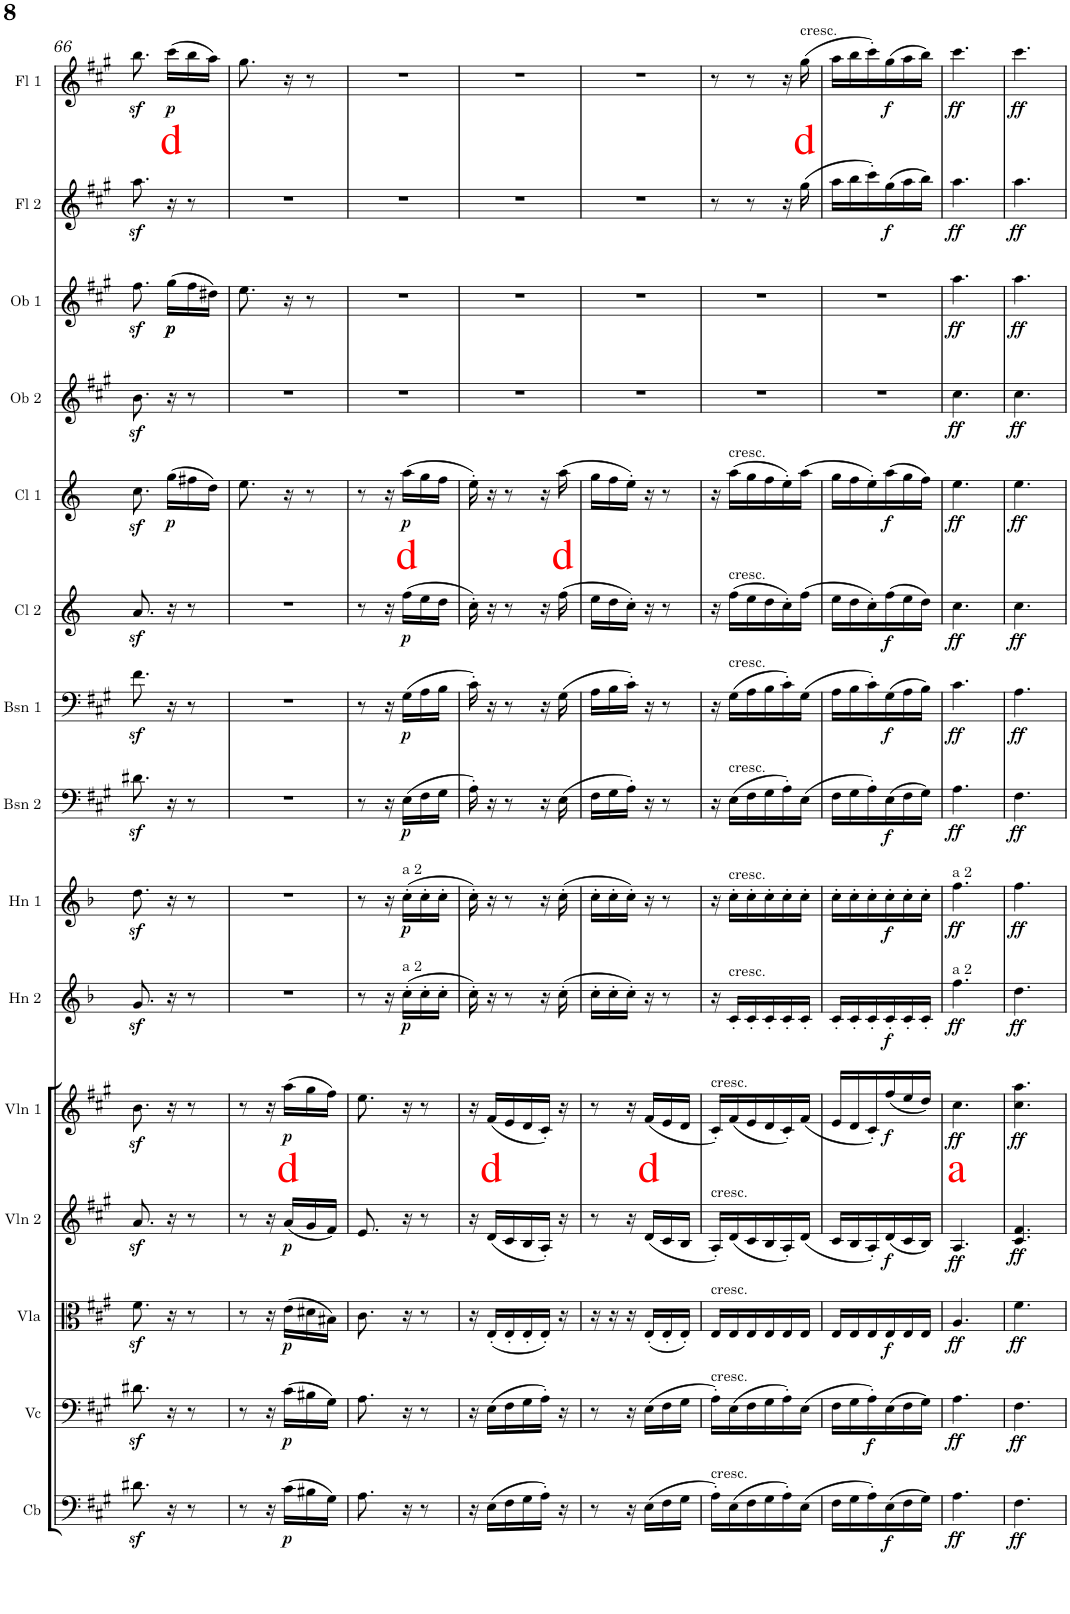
**kern	**dynam	**kern	**dynam	**kern	**dynam	**kern	**dynam	**kern	**text	**dynam	**kern	**dynam	**kern	**dynam	**kern	**dynam	**kern	**dynam	**kern	**dynam	**kern	**text	**dynam	**kern	**dynam	**kern	**dynam	**kern	**dynam	**kern	**text	**dynam
*part15	*part15	*part14	*part14	*part13	*part13	*part12	*part12	*part11	*part11	*part11	*part10	*part10	*part9	*part9	*part8	*part8	*part7	*part7	*part6	*part6	*part5	*part5	*part5	*part4	*part4	*part3	*part3	*part2	*part2	*part1	*part1	*part1
*staff15	*staff15	*staff14	*staff14	*staff13	*staff13	*staff12	*staff12	*staff11	*staff11	*staff11	*staff10	*staff10	*staff9	*staff9	*staff8	*staff8	*staff7	*staff7	*staff6	*staff6	*staff5	*staff5	*staff5	*staff4	*staff4	*staff3	*staff3	*staff2	*staff2	*staff1	*staff1	*staff1
*I"Contrabass	*	*I"Violoncello	*	*I"Viola	*	*I"Violin 2	*	*I"Violin 1	*	*	*I"E Horn 2 (orig. E and A)	*	*I"E Horn 1 (orig. E and A)	*	*I"Bassoon 2	*	*I"Bassoon 1	*	*I"A Clarinet 2	*	*I"A Clarinet 1	*	*	*I"Oboe 2	*	*I"Oboe 1	*	*I"Flute 2	*	*I"Flute 1	*	*
*I'Cb	*	*I'Vc	*	*I'Vla	*	*I'Vln 2	*	*I'Vln 1	*	*	*I'Hn 2	*	*I'Hn 1	*	*I'Bsn 2	*	*I'Bsn 1	*	*I'Cl 2	*	*I'Cl 1	*	*	*I'Ob 2	*	*I'Ob 1	*	*I'Fl 2	*	*I'Fl 1	*	*
!!LO:PB:g=z
*clefF4	*	*clefF4	*	*clefC3	*	*clefG2	*	*clefG2	*	*	*clefG2	*	*clefG2	*	*clefF4	*	*clefF4	*	*clefG2	*	*clefG2	*	*	*clefG2	*	*clefG2	*	*clefG2	*	*clefG2	*	*
*Trd7c12	*	*	*	*	*	*	*	*	*	*	*Trd5c8	*	*Trd5c8	*	*	*	*	*	*Trd2c3	*	*Trd2c3	*	*	*	*	*	*	*	*	*	*	*
*k[f#c#g#]	*	*k[f#c#g#]	*	*k[f#c#g#]	*	*k[f#c#g#]	*	*k[f#c#g#]	*	*	*k[b-]	*	*k[b-]	*	*k[f#c#g#]	*	*k[f#c#g#]	*	*k[]	*	*k[]	*	*	*k[f#c#g#]	*	*k[f#c#g#]	*	*k[f#c#g#]	*	*k[f#c#g#]	*	*
*M3/8	*	*M3/8	*	*M3/8	*	*M3/8	*	*M3/8	*	*	*M3/8	*	*M3/8	*	*M3/8	*	*M3/8	*	*M3/8	*	*M3/8	*	*	*M3/8	*	*M3/8	*	*M3/8	*	*M3/8	*	*
=66	=66	=66	=66	=66	=66	=66	=66	=66	=66	=66	=66	=66	=66	=66	=66	=66	=66	=66	=66	=66	=66	=66	=66	=66	=66	=66	=66	=66	=66	=66	=66	=66
8.d#Xz<\	.	8.d#Xz<\	.	8.f#z<\	.	8.az</	.	8.bz<\	.	.	8.gz</	.	8.ddz<\	.	8.d#Xz<\	.	8.f#z<\	.	8.az</	.	8.ccz<\	.	.	8.bz<\	.	8.ff#z<\	.	8.aaz<\	.	8.bbz<\	.	.
!	!	!	!	!	!	!	!	!	!	!	!	!	!	!	!	!	!	!	!	!	!	!	!LO:DY:b	!	!	!	!LO:DY:b	!	!	!	!LO:LY:b:color=#FF0000	!
!	!	!	!	!	!	!	!	!	!	!	!	!	!	!	!	!	!	!	!	!	!	!	!	!	!	!	!LO:DY:n=1:b	!	!	!	!	!LO:DY:b
16r	.	16r	.	16r	.	16r	.	16r	.	.	16r	.	16r	.	16r	.	16r	.	16r	.	(16gg\LL	.	p	16r	.	(16gg#\LL	p p	16r	.	(16ccc#\LL	d	p
8r	.	8r	.	8r	.	8r	.	8r	.	.	8r	.	8r	.	8r	.	8r	.	8r	.	16ff#X\	.	.	8r	.	16ff#\	.	8r	.	16bb\	.	.
.	.	.	.	.	.	.	.	.	.	.	.	.	.	.	.	.	.	.	.	.	16dd\JJ)	.	.	.	.	16dd#X\JJ)	.	.	.	16aa\JJ)	.	.
=67	=67	=67	=67	=67	=67	=67	=67	=67	=67	=67	=67	=67	=67	=67	=67	=67	=67	=67	=67	=67	=67	=67	=67	=67	=67	=67	=67	=67	=67	=67	=67	=67
8r	.	8r	.	8r	.	8r	.	8r	.	.	4.r	.	4.r	.	4.r	.	4.r	.	4.r	.	8.ee\	.	.	4.r	.	8.ee\	.	4.r	.	8.gg#\	.	.
16r	.	16r	.	16r	.	16r	.	16r	.	.	.	.	.	.	.	.	.	.	.	.	.	.	.	.	.	.	.	.	.	.	.	.
!	!LO:DY:b	!	!LO:DY:b	!	!LO:DY:b	!	!LO:DY:b	!	!LO:LY:b:color=#FF0000	!LO:DY:b	!	!	!	!	!	!	!	!	!	!	!	!	!	!	!	!	!	!	!	!	!	!
(16c#\LL	p	(16c#\LL	p	(16e\LL	p	(16a/LL	p	(16aa\LL	d	p	.	.	.	.	.	.	.	.	.	.	16r	.	.	.	.	16r	.	.	.	16r	.	.
16B#X\	.	16B#X\	.	16d#X\	.	16g#/	.	16gg#\	.	.	.	.	.	.	.	.	.	.	.	.	8r	.	.	.	.	8r	.	.	.	8r	.	.
16G#\JJ)	.	16G#\JJ)	.	16B#X\JJ)	.	16f#/JJ)	.	16ff#\JJ)	.	.	.	.	.	.	.	.	.	.	.	.	.	.	.	.	.	.	.	.	.	.	.	.
=68	=68	=68	=68	=68	=68	=68	=68	=68	=68	=68	=68	=68	=68	=68	=68	=68	=68	=68	=68	=68	=68	=68	=68	=68	=68	=68	=68	=68	=68	=68	=68	=68
8.A\	.	8.A\	.	8.c#\	.	8.e/	.	8.ee\	.	.	8r	.	8r	.	8r	.	8r	.	8r	.	8r	.	.	4.r	.	4.r	.	4.r	.	4.r	.	.
.	.	.	.	.	.	.	.	.	.	.	16r	.	16r	.	16r	.	16r	.	16r	.	16r	.	.	.	.	.	.	.	.	.	.	.
!	!	!	!	!	!	!	!	!	!	!	!	!	!LO:TX:a:t=a 2	!	!	!	!	!	!	!	!	!	!	!	!	!	!	!	!	!	!	!
!	!	!	!	!	!	!	!	!	!	!	!LO:TX:a:t=a 2	!	!	!	!	!	!	!	!	!	!	!	!	!	!	!	!	!	!	!	!	!
!	!	!	!	!	!	!	!	!	!	!	!	!LO:DY:b	!	!LO:DY:b	!	!LO:DY:b	!	!LO:DY:b	!	!LO:DY:b	!	!LO:LY:b:color=#FF0000	!LO:DY:b	!	!	!	!	!	!	!	!	!
16r	.	16r	.	16r	.	16r	.	16r	.	.	(16cc'\LL	p	(16cc'\LL	p	(16E\LL	p	(16G#\LL	p	(16ff\LL	p	(16aa\LL	d	p	.	.	.	.	.	.	.	.	.
8r	.	8r	.	8r	.	8r	.	8r	.	.	16cc'\	.	16cc'\	.	16F#\	.	16A\	.	16ee\	.	16gg\	.	.	.	.	.	.	.	.	.	.	.
.	.	.	.	.	.	.	.	.	.	.	16cc'\JJ	.	16cc'\JJ	.	16G#\JJ	.	16B\JJ	.	16dd\JJ	.	16ff\JJ	.	.	.	.	.	.	.	.	.	.	.
=69	=69	=69	=69	=69	=69	=69	=69	=69	=69	=69	=69	=69	=69	=69	=69	=69	=69	=69	=69	=69	=69	=69	=69	=69	=69	=69	=69	=69	=69	=69	=69	=69
16r	.	16r	.	16r	.	16r	.	16r	.	.	16cc'\)	.	16cc'\)	.	16A'\)	.	16c#'\)	.	16cc'\)	.	16ee'\)	.	.	4.r	.	4.r	.	4.r	.	4.r	.	.
!	!	!	!	!	!	!	!	!	!LO:LY:b:color=#FF0000	!	!	!	!	!	!	!	!	!	!	!	!	!	!	!	!	!	!	!	!	!	!	!
(16E\LL	.	(16E\LL	.	(16E'/LL	.	(16d/LL	.	(16f#/LL	d	.	16r	.	16r	.	16r	.	16r	.	16r	.	16r	.	.	.	.	.	.	.	.	.	.	.
16F#\	.	16F#\	.	16E'/	.	16c#/	.	16e/	.	.	8r	.	8r	.	8r	.	8r	.	8r	.	8r	.	.	.	.	.	.	.	.	.	.	.
16G#\	.	16G#\	.	16E'/	.	16B/	.	16d/	.	.	.	.	.	.	.	.	.	.	.	.	.	.	.	.	.	.	.	.	.	.	.	.
16A'\JJ)	.	16A'\JJ)	.	16E'/JJ)	.	16A'/JJ)	.	16c#'/JJ)	.	.	16r	.	16r	.	16r	.	16r	.	16r	.	16r	.	.	.	.	.	.	.	.	.	.	.
!	!	!	!	!	!	!	!	!	!	!	!	!	!	!	!	!	!	!	!	!	!	!LO:LY:b:color=#FF0000	!	!	!	!	!	!	!	!	!	!
16r	.	16r	.	16r	.	16r	.	16r	.	.	(16cc'\	.	(16cc'\	.	(16E\	.	(16G#\	.	(16ff\	.	(16aa\	d	.	.	.	.	.	.	.	.	.	.
=70	=70	=70	=70	=70	=70	=70	=70	=70	=70	=70	=70	=70	=70	=70	=70	=70	=70	=70	=70	=70	=70	=70	=70	=70	=70	=70	=70	=70	=70	=70	=70	=70
8r	.	8r	.	16r	.	8r	.	8r	.	.	16cc'\LL	.	16cc'\LL	.	16F#\LL	.	16A\LL	.	16ee\LL	.	16gg\LL	.	.	4.r	.	4.r	.	4.r	.	4.r	.	.
.	.	.	.	16r	.	.	.	.	.	.	16cc'\	.	16cc'\	.	16G#\	.	16B\	.	16dd\	.	16ff\	.	.	.	.	.	.	.	.	.	.	.
16r	.	16r	.	16r	.	16r	.	16r	.	.	16cc'\JJ)	.	16cc'\JJ)	.	16A'\JJ)	.	16c#'\JJ)	.	16cc'\JJ)	.	16ee'\JJ)	.	.	.	.	.	.	.	.	.	.	.
!	!	!	!	!	!	!	!	!	!LO:LY:b:color=#FF0000	!	!	!	!	!	!	!	!	!	!	!	!	!	!	!	!	!	!	!	!	!	!	!
(16E\LL	.	(16E\LL	.	(16E'/LL	.	(16d/LL	.	(16f#/LL	d	.	16r	.	16r	.	16r	.	16r	.	16r	.	16r	.	.	.	.	.	.	.	.	.	.	.
16F#\	.	16F#\	.	16E'/	.	16c#/	.	16e/	.	.	8r	.	8r	.	8r	.	8r	.	8r	.	8r	.	.	.	.	.	.	.	.	.	.	.
16G#\JJ	.	16G#\JJ	.	16E'/JJ)	.	16B/JJ	.	16d/JJ	.	.	.	.	.	.	.	.	.	.	.	.	.	.	.	.	.	.	.	.	.	.	.	.
=71	=71	=71	=71	=71	=71	=71	=71	=71	=71	=71	=71	=71	=71	=71	=71	=71	=71	=71	=71	=71	=71	=71	=71	=71	=71	=71	=71	=71	=71	=71	=71	=71
!	!	!	!	!	!	!	!	!LO:TX:a:t=cresc.	!	!	!	!	!	!	!	!	!	!	!	!	!	!	!	!	!	!	!	!	!	!	!	!
!	!	!	!	!	!	!LO:TX:a:t=cresc.	!	!	!	!	!	!	!	!	!	!	!	!	!	!	!	!	!	!	!	!	!	!	!	!	!	!
!	!	!	!	!LO:TX:a:t=cresc.	!	!	!	!	!	!	!	!	!	!	!	!	!	!	!	!	!	!	!	!	!	!	!	!	!	!	!	!
!	!	!LO:TX:a:t=cresc.	!	!	!	!	!	!	!	!	!	!	!	!	!	!	!	!	!	!	!	!	!	!	!	!	!	!	!	!	!	!
!LO:TX:a:t=cresc.	!	!	!	!	!	!	!	!	!	!	!	!	!	!	!	!	!	!	!	!	!	!	!	!	!	!	!	!	!	!	!	!
16A'\LL)	.	16A'\LL)	.	16E/LL	.	16A'/LL)	.	16c#'/LL)	.	.	16r	.	16r	.	16r	.	16r	.	16r	.	16r	.	.	4.r	.	4.r	.	8r	.	8r	.	.
!	!	!	!	!	!	!	!	!	!	!	!	!	!	!	!	!	!	!	!	!	!LO:TX:a:t=cresc.	!	!	!	!	!	!	!	!	!	!	!
!	!	!	!	!	!	!	!	!	!	!	!	!	!	!	!	!	!	!	!LO:TX:a:t=cresc.	!	!	!	!	!	!	!	!	!	!	!	!	!
!	!	!	!	!	!	!	!	!	!	!	!	!	!	!	!	!	!LO:TX:a:t=cresc.	!	!	!	!	!	!	!	!	!	!	!	!	!	!	!
!	!	!	!	!	!	!	!	!	!	!	!	!	!	!	!LO:TX:a:t=cresc.	!	!	!	!	!	!	!	!	!	!	!	!	!	!	!	!	!
!	!	!	!	!	!	!	!	!	!	!	!	!	!LO:TX:a:t=cresc.	!	!	!	!	!	!	!	!	!	!	!	!	!	!	!	!	!	!	!
!	!	!	!	!	!	!	!	!	!	!	!LO:TX:a:t=cresc.	!	!	!	!	!	!	!	!	!	!	!	!	!	!	!	!	!	!	!	!	!
(16E\	.	(16E\	.	16E/	.	(16d/	.	(16f#/	.	.	16c'/LL	.	16cc'\LL	.	(16E\LL	.	(16G#\LL	.	(16ff\LL	.	(16aa\LL	.	.	.	.	.	.	.	.	.	.	.
16F#\	.	16F#\	.	16E/	.	16c#/	.	16e/	.	.	16c'/	.	16cc'\	.	16F#\	.	16A\	.	16ee\	.	16gg\	.	.	.	.	.	.	8r	.	8r	.	.
16G#\	.	16G#\	.	16E/	.	16B/	.	16d/	.	.	16c'/	.	16cc'\	.	16G#\	.	16B\	.	16dd\	.	16ff\	.	.	.	.	.	.	.	.	.	.	.
16A'\)	.	16A'\)	.	16E/	.	16A'/)	.	16c#'/)	.	.	16c'/	.	16cc'\	.	16A'\)	.	16c#'\)	.	16cc'\)	.	16ee'\)	.	.	.	.	.	.	16r	.	16r	.	.
!	!	!	!	!	!	!	!	!	!	!	!	!	!	!	!	!	!	!	!	!	!	!	!	!	!	!	!	!	!	!LO:TX:a:t=cresc.	!	!
!	!	!	!	!	!	!	!	!	!	!	!	!	!	!	!	!	!	!	!	!	!	!	!	!	!	!	!	!	!	!	!LO:LY:b:color=#FF0000	!
(16E\JJ	.	(16E\JJ	.	16E/JJ	.	(16d/JJ	.	(16f#/JJ	.	.	16c'/JJ	.	16cc'\JJ	.	(16E\JJ	.	(16G#\JJ	.	(16ff\JJ	.	(16aa\JJ	.	.	.	.	.	.	(16gg#\	.	(16gg#\	d	.
=72	=72	=72	=72	=72	=72	=72	=72	=72	=72	=72	=72	=72	=72	=72	=72	=72	=72	=72	=72	=72	=72	=72	=72	=72	=72	=72	=72	=72	=72	=72	=72	=72
16F#\LL	.	16F#\LL	.	16E/LL	.	16c#/LL	.	16e/LL	.	.	16c'/LL	.	16cc'\LL	.	16F#\LL	.	16A\LL	.	16ee\LL	.	16gg\LL	.	.	4.r	.	4.r	.	16aa\LL	.	16aa\LL	.	.
16G#\	.	16G#\	.	16E/	.	16B/	.	16d/	.	.	16c'/	.	16cc'\	.	16G#\	.	16B\	.	16dd\	.	16ff\	.	.	.	.	.	.	16bb\	.	16bb\	.	.
!	!	!	!LO:DY:b	!	!	!	!	!	!	!	!	!	!	!	!	!	!	!	!	!	!	!	!	!	!	!	!	!	!	!	!	!
16A'\)	.	16A'\)	f	16E/	.	16A'/)	.	16c#'/)	.	.	16c'/	.	16cc'\	.	16A'\)	.	16c#'\)	.	16cc'\)	.	16ee'\)	.	.	.	.	.	.	16ccc#'\)	.	16ccc#'\)	.	.
!	!LO:DY:b	!	!	!	!LO:DY:b	!	!LO:DY:b	!	!	!LO:DY:b	!	!LO:DY:b	!	!LO:DY:b	!	!LO:DY:b	!	!LO:DY:b	!	!LO:DY:b	!	!	!LO:DY:b	!	!	!	!	!	!LO:DY:b	!	!	!LO:DY:b
(16E\	f	(16E\	.	16E/	f	(16d/	f	(16ff#/	.	f	16c'/	f	16cc'\	f	(16E\	f	(16G#\	f	(16ff\	f	(16aa\	.	f	.	.	.	.	(16gg#\	f	(16gg#\	.	f
16F#\	.	16F#\	.	16E/	.	16c#/	.	16ee/	.	.	16c'/	.	16cc'\	.	16F#\	.	16A\	.	16ee\	.	16gg\	.	.	.	.	.	.	16aa\	.	16aa\	.	.
16G#\JJ)	.	16G#\JJ)	.	16E/JJ	.	16B/JJ)	.	16dd/JJ)	.	.	16c'/JJ	.	16cc'\JJ	.	16G#\JJ)	.	16B\JJ)	.	16dd\JJ)	.	16ff\JJ)	.	.	.	.	.	.	16bb\JJ)	.	16bb\JJ)	.	.
=73	=73	=73	=73	=73	=73	=73	=73	=73	=73	=73	=73	=73	=73	=73	=73	=73	=73	=73	=73	=73	=73	=73	=73	=73	=73	=73	=73	=73	=73	=73	=73	=73
!	!	!	!	!	!	!	!	!	!	!	!	!	!LO:TX:a:t=a 2	!	!	!	!	!	!	!	!	!	!	!	!	!	!	!	!	!	!	!
!	!	!	!	!	!	!	!	!	!	!	!LO:TX:a:t=a 2	!	!	!	!	!	!	!	!	!	!	!	!	!	!	!	!	!	!	!	!	!
!	!LO:DY:b	!	!LO:DY:b	!	!LO:DY:b	!	!LO:DY:b	!	!LO:LY:b:color=#FF0000	!LO:DY:b	!	!LO:DY:b	!	!LO:DY:b	!	!LO:DY:b	!	!LO:DY:b	!	!LO:DY:b	!	!	!LO:DY:b	!	!LO:DY:b	!	!LO:DY:b	!	!LO:DY:b	!	!	!LO:DY:b
4.A\	ff	4.A\	ff	4.A/	ff	4.A/	ff	4.cc#\	a	ff	4.ff\	ff	4.ff\	ff	4.A\	ff	4.c#\	ff	4.cc\	ff	4.ee\	.	ff	4.cc#\	ff	4.aa\	ff	4.aa\	ff	4.ccc#\	.	ff
=74	=74	=74	=74	=74	=74	=74	=74	=74	=74	=74	=74	=74	=74	=74	=74	=74	=74	=74	=74	=74	=74	=74	=74	=74	=74	=74	=74	=74	=74	=74	=74	=74
!	!LO:DY:b	!	!LO:DY:b	!	!LO:DY:b	!	!LO:DY:b	!	!	!LO:DY:b	!	!LO:DY:b	!	!LO:DY:b	!	!LO:DY:b	!	!LO:DY:b	!	!LO:DY:b	!	!	!LO:DY:b	!	!LO:DY:b	!	!LO:DY:b	!	!LO:DY:b	!	!	!LO:DY:b
4.F#\	ff	4.F#\	ff	4.f#\	ff	4.c#/ 4.f#/	ff	4.cc#\ 4.aa\	.	ff	4.dd\	ff	4.ff\	ff	4.F#\	ff	4.A\	ff	4.cc\	ff	4.ee\	.	ff	4.cc#\	ff	4.aa\	ff	4.aa\	ff	4.ccc#\	.	ff
=	=	=	=	=	=	=	=	=	=	=	=	=	=	=	=	=	=	=	=	=	=	=	=	=	=	=	=	=	=	=	=	=
*-	*-	*-	*-	*-	*-	*-	*-	*-	*-	*-	*-	*-	*-	*-	*-	*-	*-	*-	*-	*-	*-	*-	*-	*-	*-	*-	*-	*-	*-	*-	*-	*-
